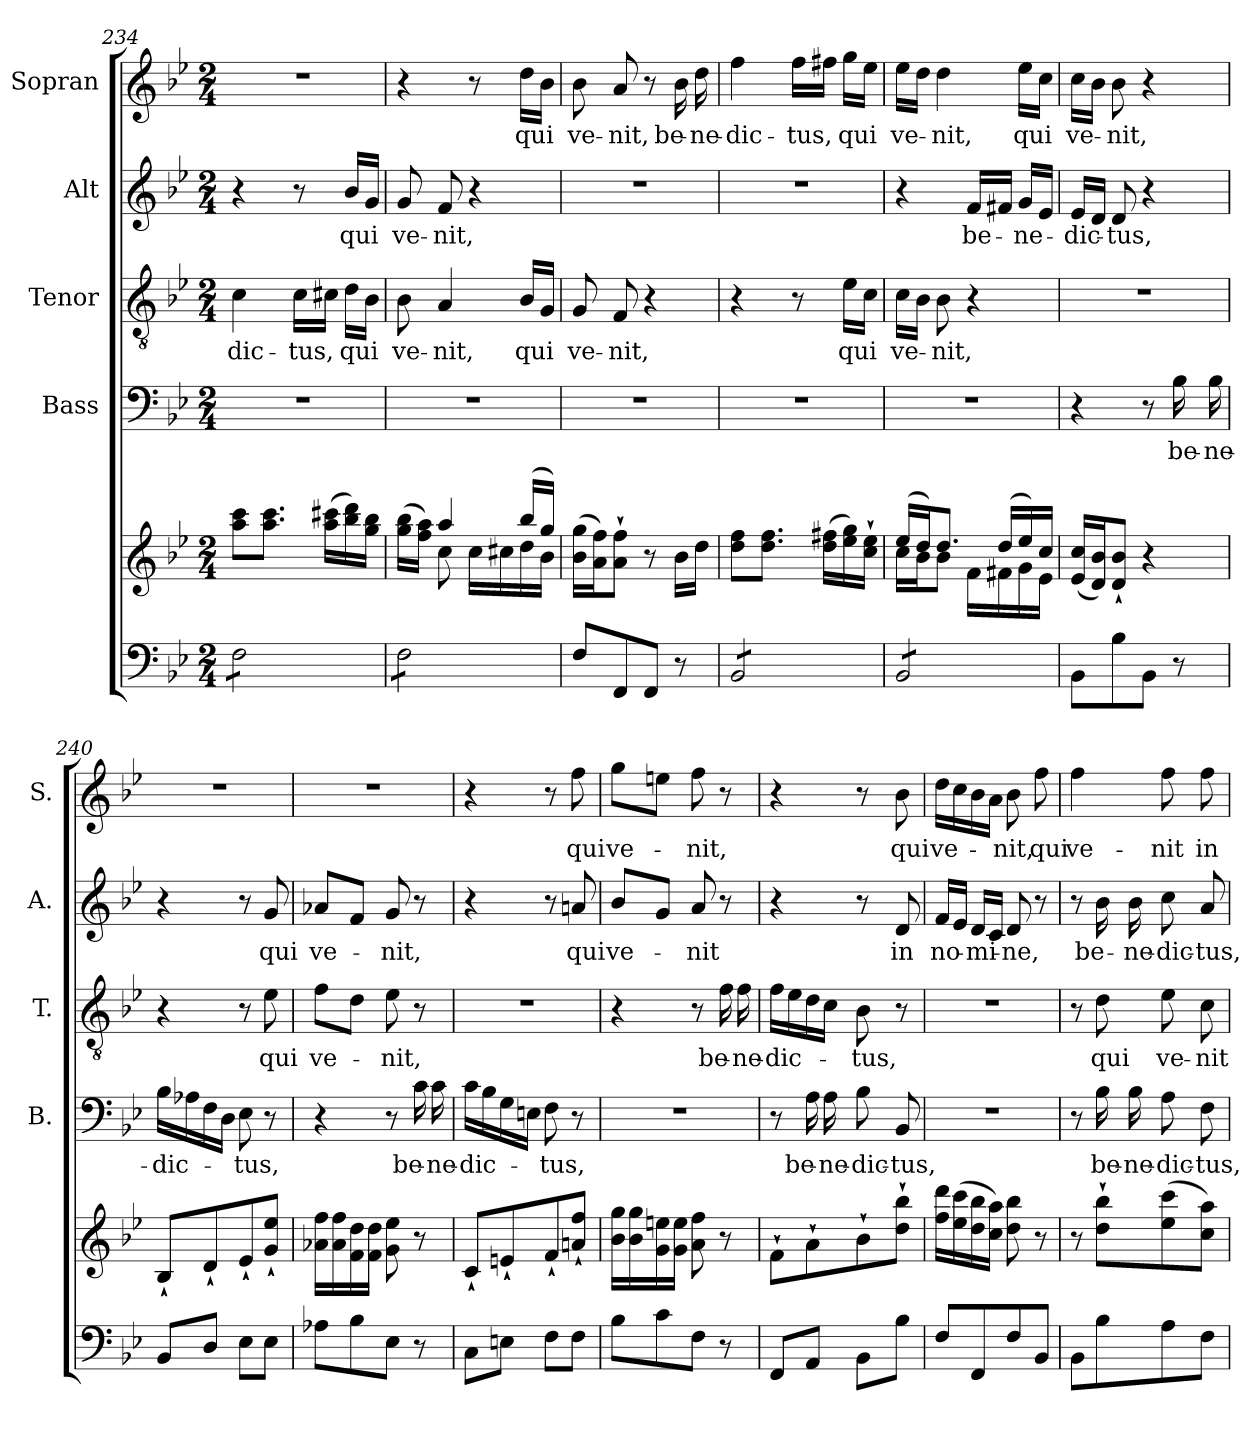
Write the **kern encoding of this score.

**kern	**kern	**kern	**text	**kern	**text	**kern	**text	**kern	**text
*part5	*part5	*part4	*part4	*part3	*part3	*part2	*part2	*part1	*part1
*staff6	*staff5	*staff4	*staff4	*staff3	*staff3	*staff2	*staff2	*staff1	*staff1
*	*	*I"Bass	*	*I"Tenor	*	*I"Alt	*	*I"Sopran	*
*	*	*I'B.	*	*I'T.	*	*I'A.	*	*I'S.	*
*clefF4	*clefG2	*clefF4	*	*clefGv2	*	*clefG2	*	*clefG2	*
*k[b-e-]	*k[b-e-]	*k[b-e-]	*	*k[b-e-]	*	*k[b-e-]	*	*k[b-e-]	*
*B-:	*B-:	*B-:	*	*B-:	*	*B-:	*	*B-:	*
*M2/4	*M2/4	*M2/4	*	*M2/4	*	*M2/4	*	*M2/4	*
=234	=234	=234	=234	=234	=234	=234	=234	=234	=234
!	!	!	!	!	!LO:LY:b	!	!	!	!
*tremolo	*	*	*	*	*	*	*	*	*
8F\L	8aa\ 8ccc\L	2r	.	4c\	-dic-	4r	.	2r	.
8F\	8.aa\ 8.ccc\J	.	.	.	.	.	.	.	.
!	!	!	!	!	!LO:LY:b	!	!	!	!
8F\	.	.	.	16c\LL	-tus,	8r	.	.	.
.	(>16aa\ 16ccc#X\LL	.	.	16c#X\JJ	.	.	.	.	.
!	!	!	!	!	!LO:LY:b	!	!LO:LY:b	!	!
8F\J	16bb-\ 16ddd\)	.	.	16d\LL	qui	16b-/LL	qui	.	.
.	16gg\ 16bb-\JJ	.	.	16B-\JJ	.	16g/JJ	.	.	.
=235	=235	=235	=235	=235	=235	=235	=235	=235	=235
*	*^	*	*	*	*	*	*	*	*
!	!	!	!	!	!	!LO:LY:b	!	!LO:LY:b	!	!
8F\L	(>16gg\ 16bb-\LL	8ryy	2r	.	8B-\	ve-	8g/	ve-	4r	.
.	16ff\ 16aa\JJ)	.	.	.	.	.	.	.	.	.
!	!	!	!	!	!	!LO:LY:b	!	!LO:LY:b	!	!
8F\	4aa/	8cc\	.	.	4A/	-nit,	8f/	-nit,	.	.
8F\	.	16cc\LL	.	.	.	.	4r	.	8r	.
.	.	16cc#X\	.	.	.	.	.	.	.	.
!	!	!	!	!	!	!LO:LY:b	!	!	!	!LO:LY:b
8F\J	(>16bb-/LL	16dd\	.	.	16B-/LL	qui	.	.	16dd\LL	qui
*Xtremolo	*	*	*	*	*	*	*	*	*	*
.	16gg/JJ)	16b-\JJ	.	.	16G/JJ	.	.	.	16b-\JJ	.
!!LO:PB:g=z
=236	=236	=236	=236	=236	=236	=236	=236	=236	=236	=236
!	!	!	!	!	!	!LO:LY:b	!	!	!	!LO:LY:b
*	*v	*v	*	*	*	*	*	*	*	*
8F/L	(>16b-\ 16gg\LL	2r	.	8G/	ve-	2r	.	8b-\	ve-
.	16a\ 16ff\J)	.	.	.	.	.	.	.	.
!	!	!	!	!	!LO:LY:b	!	!	!	!LO:LY:b
8FF/	8a\`> 8ff\`>J	.	.	8F/	-nit,	.	.	8a/	-nit,
8FF/J	8r	.	.	4r	.	.	.	8r	.
!	!	!	!	!	!	!	!	!	!LO:LY:b
8r	16b-\LL	.	.	.	.	.	.	16b-\	be-
!	!	!	!	!	!	!	!	!	!LO:LY:b
.	16dd\JJ	.	.	.	.	.	.	16dd\	-ne-
=237	=237	=237	=237	=237	=237	=237	=237	=237	=237
!	!	!	!	!	!	!	!	!	!LO:LY:b
*tremolo	*	*	*	*	*	*	*	*	*
8BB-/L	8dd\ 8ff\L	2r	.	4r	.	2r	.	4ff\	-dic-
8BB-/	8.dd\ 8.ff\J	.	.	.	.	.	.	.	.
!	!	!	!	!	!	!	!	!	!LO:LY:b
8BB-/	.	.	.	8r	.	.	.	16ff\LL	-tus,
.	(>16dd\ 16ff#X\LL	.	.	.	.	.	.	16ff#X\JJ	.
!	!	!	!	!	!LO:LY:b	!	!	!	!LO:LY:b
8BB-/J	16ee-\ 16gg\)	.	.	16e-\LL	qui	.	.	16gg\LL	qui
.	16cc\`> 16ee-\`>JJ	.	.	16c\JJ	.	.	.	16ee-\JJ	.
=238	=238	=238	=238	=238	=238	=238	=238	=238	=238
*	*^	*	*	*	*	*	*	*	*
!	!	!	!	!	!	!LO:LY:b	!	!	!	!LO:LY:b
8BB-/L	(>16ee-/LL	16cc\LL	2r	.	16c\LL	ve-	4r	.	16ee-\LL	ve-
.	16dd/J)	16b-\J	.	.	16B-\JJ	.	.	.	16dd\JJ	.
!	!	!	!	!	!	!LO:LY:b	!	!	!	!LO:LY:b
8BB-/	8.dd/J	8b-\J	.	.	8B-\	-nit,	.	.	4dd\	-nit,
!	!	!	!	!	!	!	!	!LO:LY:b	!	!
8BB-/	.	16f\LL	.	.	4r	.	16f/LL	be-	.	.
.	(>16dd/LL	16f#X\	.	.	.	.	16f#X/JJ	.	.	.
!	!	!	!	!	!	!	!	!LO:LY:b	!	!LO:LY:b
8BB-/J	16ee-/)	16g\	.	.	.	.	16g/LL	-ne-	16ee-\LL	qui
*Xtremolo	*	*	*	*	*	*	*	*	*	*
.	16cc/JJ	16e-\JJ	.	.	.	.	16e-/JJ	.	16cc\JJ	.
=239	=239	=239	=239	=239	=239	=239	=239	=239	=239	=239
!	!	!	!	!	!	!	!	!LO:LY:b	!	!LO:LY:b
*	*v	*v	*	*	*	*	*	*	*	*
8BB-\L	(<16e-/ 16cc/LL	4r	.	2r	.	16e-/LL	-dic-	16cc\LL	ve-
.	16d/ 16b-/J)	.	.	.	.	16d/JJ	.	16b-\JJ	.
!	!	!	!	!	!	!	!LO:LY:b	!	!LO:LY:b
8B-\	8d/`< 8b-/`<J	.	.	.	.	8d/	-tus,	8b-\	-nit,
8BB-\J	4r	8r	.	.	.	4r	.	4r	.
!	!	!	!LO:LY:b	!	!	!	!	!	!
8r	.	16B-\	be-	.	.	.	.	.	.
!	!	!	!LO:LY:b	!	!	!	!	!	!
.	.	16B-\	-ne-	.	.	.	.	.	.
=240	=240	=240	=240	=240	=240	=240	=240	=240	=240
!	!	!	!LO:LY:b	!	!	!	!	!	!
8BB-/L	8B-`</L	16B-\LL	-dic-	4r	.	4r	.	2r	.
.	.	16A-X\	.	.	.	.	.	.	.
8D/J	8d`</	16F\	.	.	.	.	.	.	.
.	.	16D\JJ	.	.	.	.	.	.	.
!	!	!	!LO:LY:b	!	!	!	!	!	!
8E-\L	8e-`</	8E-\	-tus,	8r	.	8r	.	.	.
!	!	!	!	!	!LO:LY:b	!	!LO:LY:b	!	!
8E-\J	8g/`< 8ee-/`<J	8r	.	8e-\	qui	8g/	qui	.	.
=241	=241	=241	=241	=241	=241	=241	=241	=241	=241
!	!	!	!	!	!LO:LY:b	!	!LO:LY:b	!	!
8A-X\L	16a-X\ 16ff\LL	4r	.	8f\L	ve-	8a-X/L	ve-	2r	.
.	16a-\ 16ff\	.	.	.	.	.	.	.	.
8B-\	16f\ 16dd\	.	.	8d\J	.	8f/J	.	.	.
.	16f\ 16dd\JJ	.	.	.	.	.	.	.	.
!	!	!	!	!	!LO:LY:b	!	!LO:LY:b	!	!
8E-\J	8g\ 8ee-\	8r	.	8e-\	-nit,	8g/	-nit,	.	.
!	!	!	!LO:LY:b	!	!	!	!	!	!
8r	8r	16c\	be-	8r	.	8r	.	.	.
!	!	!	!LO:LY:b	!	!	!	!	!	!
.	.	16c\	-ne-	.	.	.	.	.	.
!!LO:LB:g=z
=242	=242	=242	=242	=242	=242	=242	=242	=242	=242
!	!	!	!LO:LY:b	!	!	!	!	!	!
8C\L	8c`</L	16c\LL	-dic-	2r	.	4r	.	4r	.
.	.	16B-\	.	.	.	.	.	.	.
8En\J	8en`</	16G\	.	.	.	.	.	.	.
.	.	16En\JJ	.	.	.	.	.	.	.
!	!	!	!LO:LY:b	!	!	!	!	!	!
8F\L	8f`</	8F\	-tus,	.	.	8r	.	8r	.
!	!	!	!	!	!	!	!LO:LY:b	!	!LO:LY:b
8F\J	8an/`< 8ff/`<J	8r	.	.	.	8an/	qui	8ff\	qui
=243	=243	=243	=243	=243	=243	=243	=243	=243	=243
!	!	!	!	!	!	!	!LO:LY:b	!	!LO:LY:b
8B-\L	16b-\ 16gg\LL	2r	.	4r	.	8b-/L	ve-	8gg\L	ve-
.	16b-\ 16gg\	.	.	.	.	.	.	.	.
8c\	16g\ 16een\	.	.	.	.	8g/J	.	8een\J	.
.	16g\ 16ee\JJ	.	.	.	.	.	.	.	.
!	!	!	!	!	!	!	!LO:LY:b	!	!LO:LY:b
8F\J	8a\ 8ff\	.	.	8r	.	8a/	-nit	8ff\	-nit,
!	!	!	!	!	!LO:LY:b	!	!	!	!
8r	8r	.	.	16f\	be-	8r	.	8r	.
!	!	!	!	!	!LO:LY:b	!	!	!	!
.	.	.	.	16f\	-ne-	.	.	.	.
=244	=244	=244	=244	=244	=244	=244	=244	=244	=244
!	!	!	!	!	!LO:LY:b	!	!	!	!
8FF/L	8f`>\L	8r	.	16f\LL	-dic-	4r	.	4r	.
.	.	.	.	16e-\	.	.	.	.	.
!	!	!	!LO:LY:b	!	!	!	!	!	!
8AA/J	8a`>\	16A\	be-	16d\	.	.	.	.	.
!	!	!	!LO:LY:b	!	!	!	!	!	!
.	.	16A\	-ne-	16c\JJ	.	.	.	.	.
!	!	!	!LO:LY:b	!	!LO:LY:b	!	!	!	!
8BB-\L	8b-`>\	8B-\	-dic-	8B-\	-tus,	8r	.	8r	.
!	!	!	!LO:LY:b	!	!	!	!LO:LY:b	!	!LO:LY:b
8B-\J	8dd\`> 8bb-\`>J	8BB-/	-tus,	8r	.	8d/	in	8b-\	qui
=245	=245	=245	=245	=245	=245	=245	=245	=245	=245
!	!	!	!	!	!	!	!LO:LY:b	!	!LO:LY:b
8F/L	16ff\ 16ddd\LL	2r	.	2r	.	16f/LL	no-	16dd\LL	ve-
.	(>16ee-\ 16ccc\	.	.	.	.	16e-/JJ	.	16cc\	.
!	!	!	!	!	!	!	!LO:LY:b	!	!
8FF/	16dd\ 16bb-\	.	.	.	.	16d/LL	-mi-	16b-\	.
.	16cc\ 16aa\JJ)	.	.	.	.	16c/JJ	.	16a\JJ	.
!	!	!	!	!	!	!	!LO:LY:b	!	!LO:LY:b
8F/	8dd\ 8bb-\	.	.	.	.	8d/	-ne,	8b-\	-nit,
!	!	!	!	!	!	!	!	!	!LO:LY:b
8BB-/J	8r	.	.	.	.	8r	.	8ff\	qui
=246	=246	=246	=246	=246	=246	=246	=246	=246	=246
!	!	!	!	!	!	!	!	!	!LO:LY:b
8BB-\L	8r	8r	.	8r	.	8r	.	4ff\	ve-
!	!	!	!LO:LY:b	!	!LO:LY:b	!	!LO:LY:b	!	!
8B-\	8dd\`> 8bb-\`>L	16B-\	be-	8d\	qui	16b-\	be-	.	.
!	!	!	!LO:LY:b	!	!	!	!LO:LY:b	!	!
.	.	16B-\	-ne-	.	.	16b-\	-ne-	.	.
!	!	!	!LO:LY:b	!	!LO:LY:b	!	!LO:LY:b	!	!LO:LY:b
8A\	(>8ee-\ 8ccc\	8A\	-dic-	8e-\	ve-	8cc\	-dic-	8ff\	-nit
!	!	!	!LO:LY:b	!	!LO:LY:b	!	!LO:LY:b	!	!LO:LY:b
8F\J	8cc\ 8aa\J)	8F\	-tus,	8c\	-nit	8a/	-tus,	8ff\	in
=	=	=	=	=	=	=	=	=	=
*-	*-	*-	*-	*-	*-	*-	*-	*-	*-
